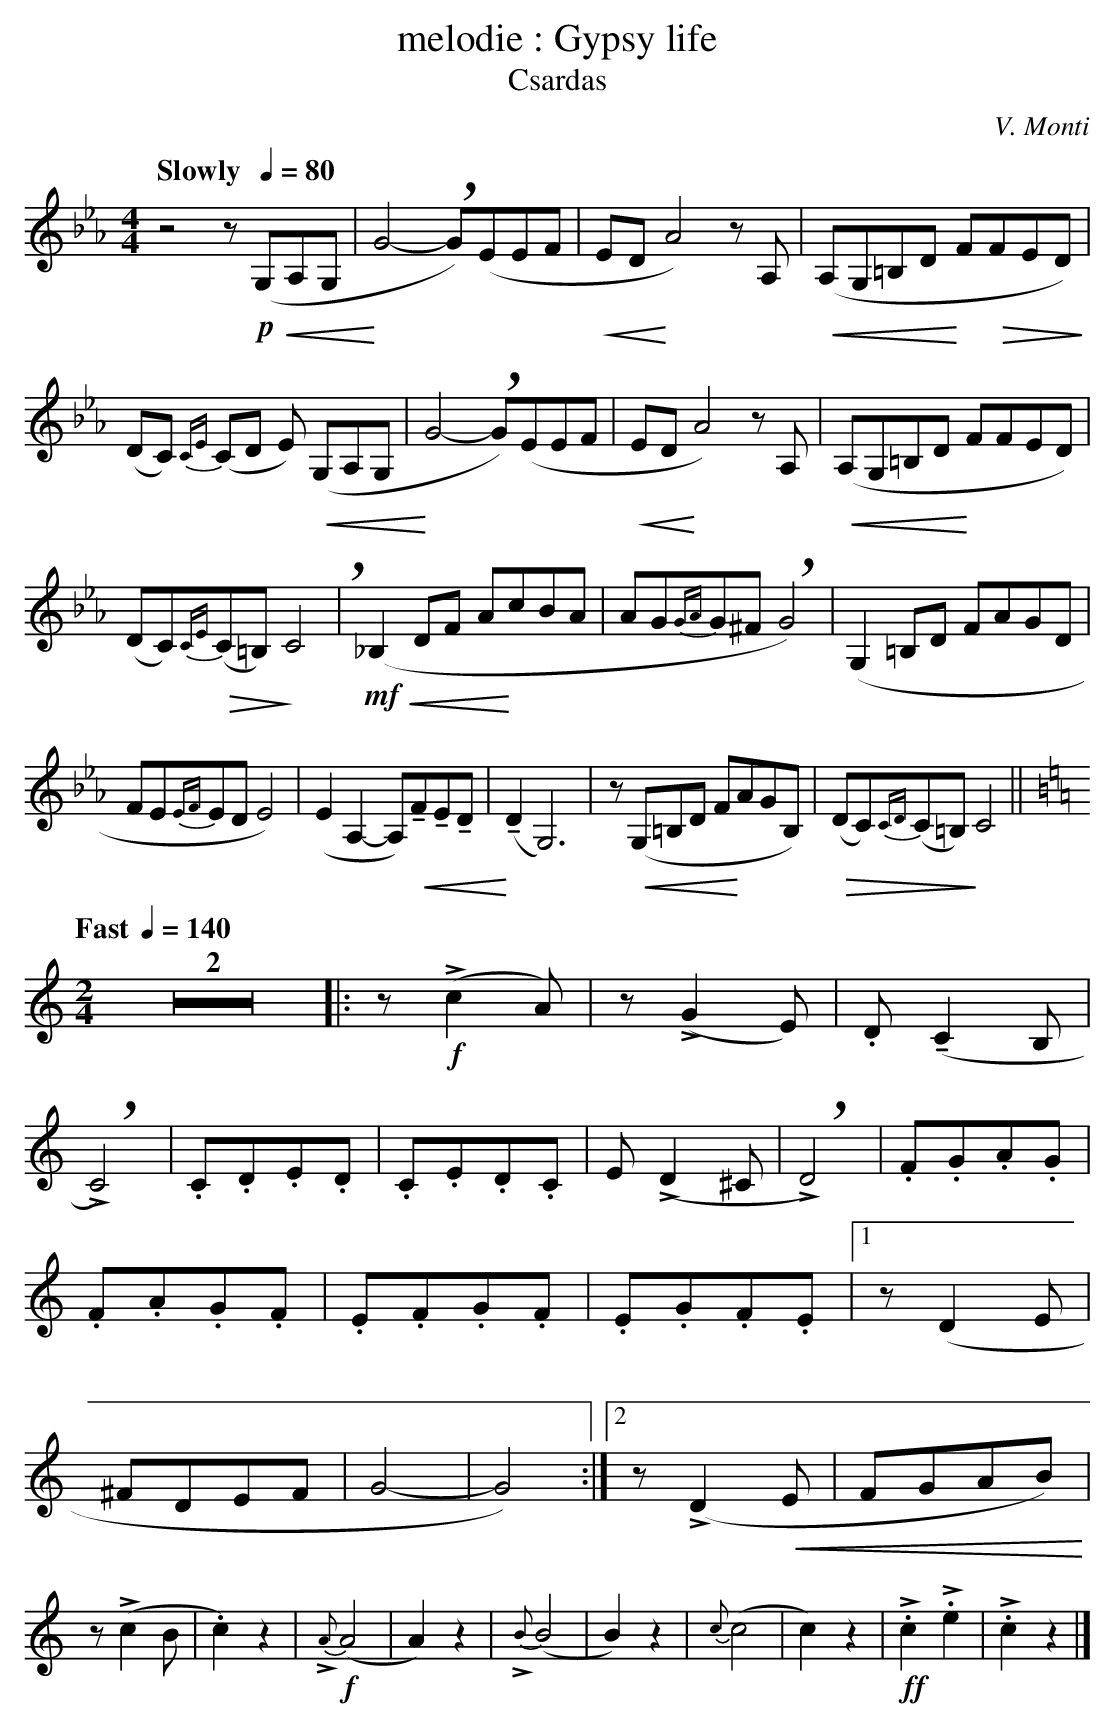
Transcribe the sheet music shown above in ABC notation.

X:1
T:melodie : Gypsy life
T:Csardas
C:V. Monti
U:T = !trill!
U:P = !fermata!% Point d'orgue
U:L = !tenuto!% Louré
U:M = !accent!% Mphasis
M:4/4
L:1/8
Q:"Slowly  "1/4=80
K:Ebmaj clef=treble
z4 z !p!!<(! (G,A,G, | !<)! G4- !breath!G)(EEF | !<(! ED !<)!A4) zA, |\
!<(! (A,G,=B,D!<)! F!>(!FED) !>)! | (DC) {CE}(CD E) !<(!(G,A,G, | !<)! G4- !breath!G)(EEF |\
!<(!ED !<)!A4) zA, | !<(!(A,G,=B,D !<)! FFED) | (DC)!>(!{CE}(C=B,) !>)! C4 !breath! |\
!mf!!<(!(_B,2 DF A!<)!cBA | AG{GA}G^F !breath! G4) | (G,2 =B,D FAGD | FE{EF}ED E4) |\
(E2 A,2- A,)!<(!LFLELD | !<)!(LD2 G,6) | z !<(!(G,=B,D F!<)!AGB,) | !>(!(DC){CD}(C=B,) !>)! C4 ||
Q:"Fast "1/4=140
[M:2/4] [K:Cmaj] Z2 |: z !f!(Mc2 A) | z (MG2 E) | .D (LC2 B, | !breath! MC4) | .C.D.E.D |\
.C.E.D.C | E (MD2 ^C | !breath! MD4) | .F.G.A.G | .F.A.G.F | .E.F.G.F | .E.G.F.E |1\
z(D2 E | ^FDEF | G4- | G4) :|2 z (MD2 !<(! E | FGAB) !<)! | z (Mc2 B |\
.c2) z2 | !f! {MA}(A4 | A2) z2 | {MB}(B4 | B2) z2 | {c}(c4 | c2) z2 | !ff! .Mc2 .Me2 | .Mc2 z2 |]
